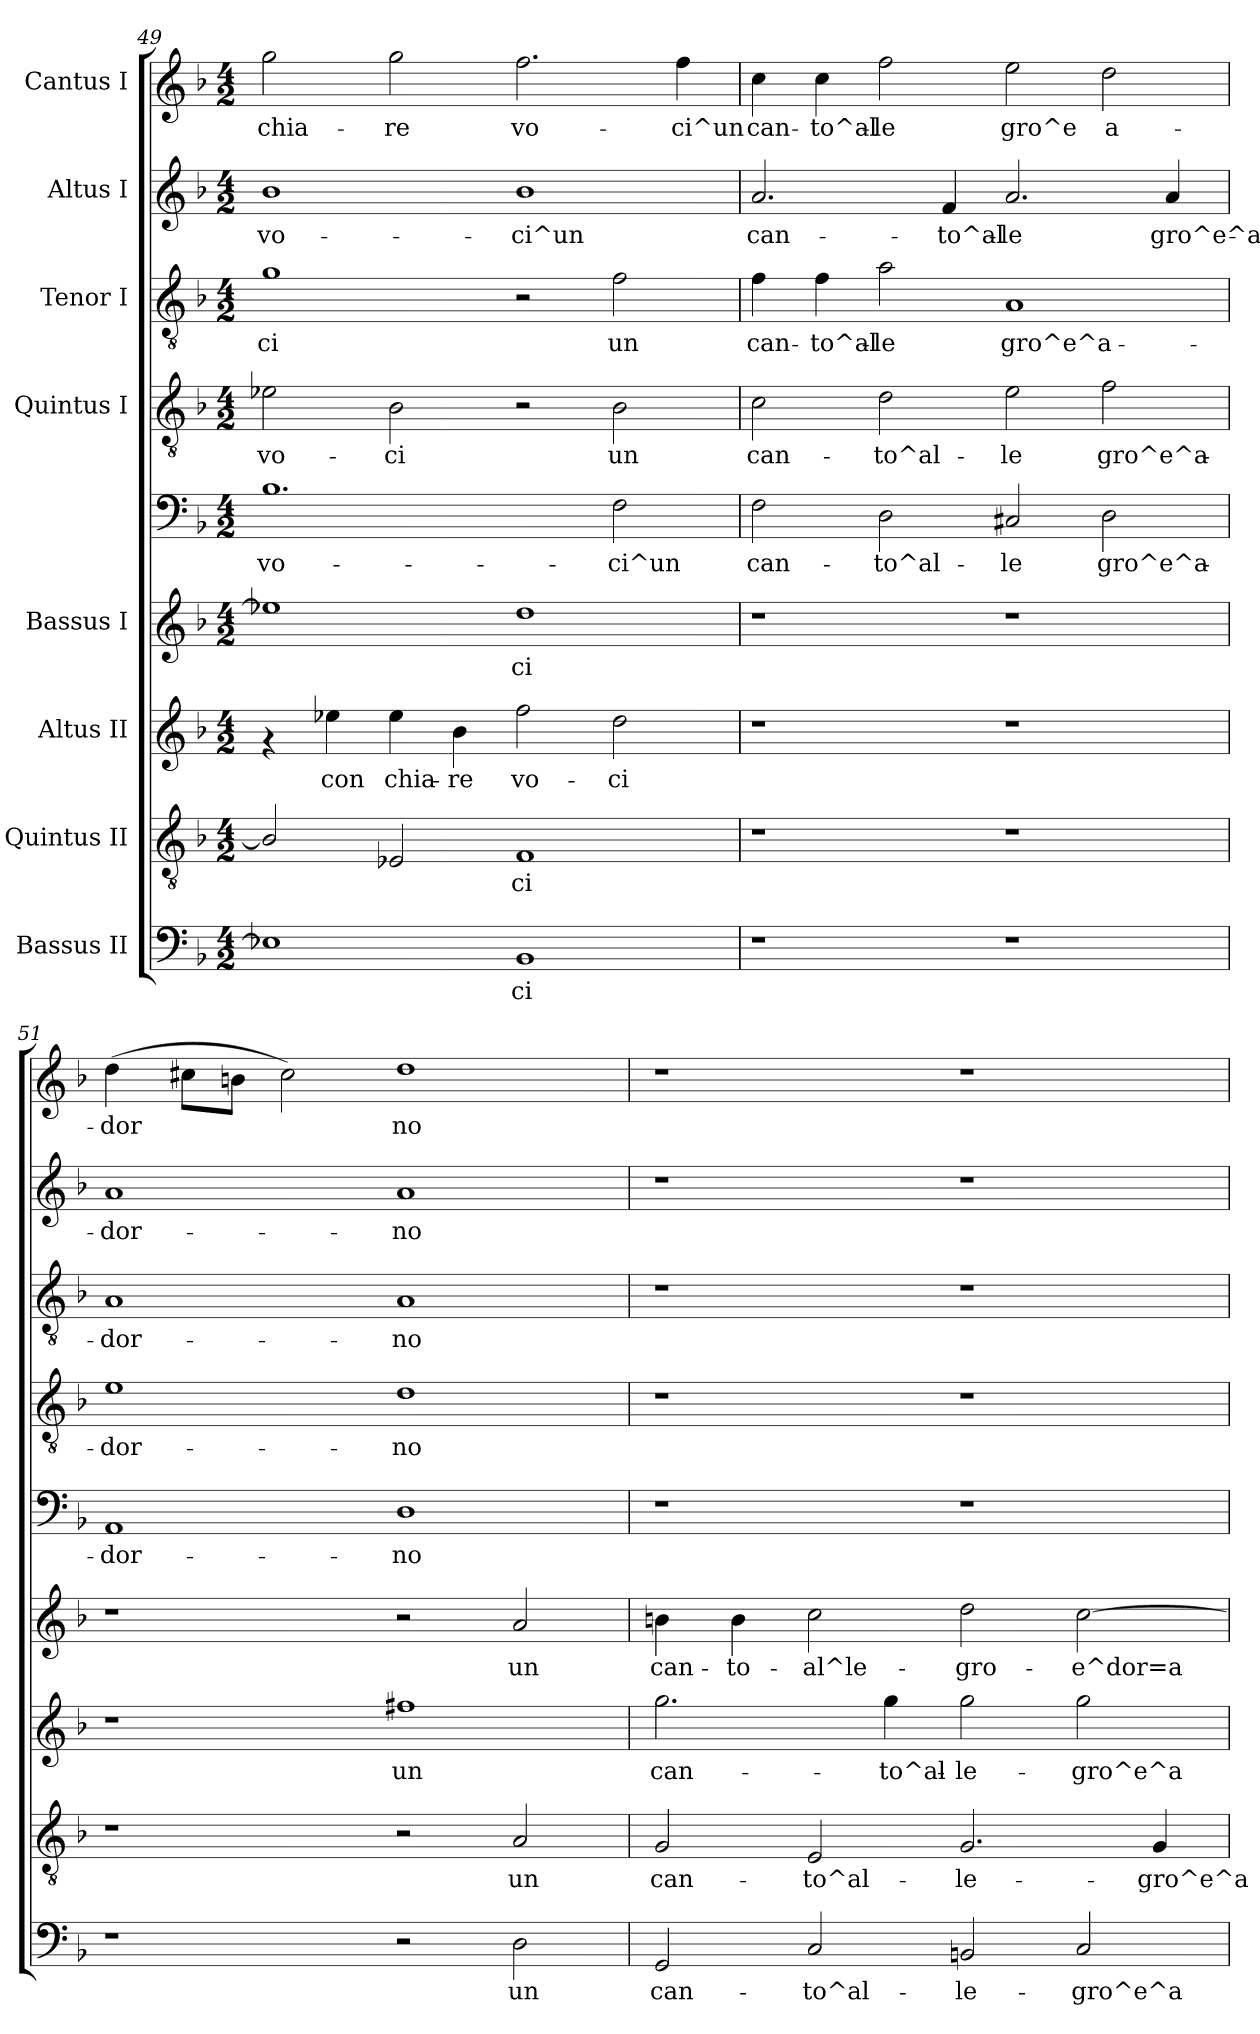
**kern	**text	**kern	**text	**kern	**text	**kern	**text	**kern	**text	**kern	**text	**kern	**text	**kern	**text	**kern	**text
*part8	*part8	*part7	*part7	*part6	*part6	*part5	*part5	*part5	*part5	*part4	*part4	*part3	*part3	*part2	*part2	*part1	*part1
*staff9	*staff9	*staff8	*staff8	*staff7	*staff7	*staff6	*staff6	*staff5	*staff5	*staff4	*staff4	*staff3	*staff3	*staff2	*staff2	*staff1	*staff1
*I"Bassus II	*	*I"Quintus II	*	*I"Altus II	*	*I"Bassus I	*	*	*	*I"Quintus I	*	*I"Tenor I	*	*I"Altus I	*	*I"Cantus I	*
!!LO:PB:g=z
*clefF4	*	*clefGv2	*	*clefG2	*	*clefG2	*	*clefF4	*	*clefGv2	*	*clefGv2	*	*clefG2	*	*clefG2	*
*k[b-]	*	*k[b-]	*	*k[b-]	*	*k[b-]	*	*k[b-]	*	*k[b-]	*	*k[b-]	*	*k[b-]	*	*k[b-]	*
*F:	*	*F:	*	*F:	*	*F:	*	*F:	*	*F:	*	*F:	*	*F:	*	*F:	*
*M4/2	*	*M4/2	*	*M4/2	*	*M4/2	*	*M4/2	*	*M4/2	*	*M4/2	*	*M4/2	*	*M4/2	*
=49	=49	=49	=49	=49	=49	=49	=49	=49	=49	=49	=49	=49	=49	=49	=49	=49	=49
!	!LO:LY:b:cj	!	!LO:LY:b:cj	!	!	!	!LO:LY:b:cj	!	!LO:LY:b:cj	!	!LO:LY:b:cj	!	!LO:LY:b:cj	!	!LO:LY:b:cj	!	!LO:LY:b:cj
1E-X]	-	2B-/]	-	4rf	.	1ee-X]	.	1.B-	-vo-	2e-X\	vo-	1g	-ci	1b-	vo-	2gg\	chia-
!	!	!	!	!	!LO:LY:b:cj	!	!	!	!	!	!	!	!	!	!	!	!
.	.	.	.	4ee-X\	con	.	.	.	.	.	.	.	.	.	.	.	.
!	!	!	!LO:LY:b:cj	!	!LO:LY:b:cj	!	!	!	!	!	!LO:LY:b:cj	!	!	!	!	!	!LO:LY:b:cj
.	.	2E-X/	.	4ee-\	chia-	.	.	.	.	2B-\	-ci	.	.	.	.	2gg\	-re
!	!	!	!	!	!LO:LY:b:cj	!	!	!	!	!	!	!	!	!	!	!	!
.	.	.	.	4b-\	-re	.	.	.	.	.	.	.	.	.	.	.	.
!	!LO:LY:b:cj	!	!LO:LY:b:cj	!	!LO:LY:b:cj	!	!LO:LY:b:cj	!	!	!	!	!	!	!	!LO:LY:b:cj	!	!LO:LY:b:cj
1BB-	ci	1F	ci	2ff\	vo-	1dd	ci	.	.	2r	.	2r	.	1b-	-ci^un	2.ff\	vo-
!	!	!	!	!	!LO:LY:b:cj	!	!	!	!LO:LY:b:cj	!	!LO:LY:b:cj	!	!LO:LY:b:cj	!	!	!	!
.	.	.	.	2dd\	-ci	.	.	2F\	-ci^un	2B-\	un	2f\	un	.	.	.	.
!	!	!	!	!	!	!	!	!	!	!	!	!	!	!	!	!	!LO:LY:b:cj
.	.	.	.	.	.	.	.	.	.	.	.	.	.	.	.	4ff\	-ci^un
=50	=50	=50	=50	=50	=50	=50	=50	=50	=50	=50	=50	=50	=50	=50	=50	=50	=50
!	!	!	!	!	!	!	!	!	!LO:LY:b:cj	!	!LO:LY:b:cj	!	!LO:LY:b:cj	!	!LO:LY:b:cj	!	!LO:LY:b:cj
1r	.	1r	.	1r	.	1r	.	2F\	can-	2c\	can-	4f\	can-	2.a/	can-	4cc\	can-
!	!	!	!	!	!	!	!	!	!	!	!	!	!LO:LY:b:cj	!	!	!	!LO:LY:b:cj
.	.	.	.	.	.	.	.	.	.	.	.	4f\	-to^al-	.	.	4cc\	-to^al-
!	!	!	!	!	!	!	!	!	!LO:LY:b:cj	!	!LO:LY:b:cj	!	!LO:LY:b:cj	!	!	!	!LO:LY:b:cj
.	.	.	.	.	.	.	.	2D\	-to^al-	2d\	-to^al-	2a\	-le	.	.	2ff\	-le
!	!	!	!	!	!	!	!	!	!	!	!	!	!	!	!LO:LY:b:cj	!	!
.	.	.	.	.	.	.	.	.	.	.	.	.	.	4f/	-to^al-	.	.
!	!	!	!	!	!	!	!	!	!LO:LY:b:cj	!	!LO:LY:b:cj	!	!LO:LY:b:cj	!	!LO:LY:b:cj	!	!LO:LY:b:cj
1r	.	1r	.	1r	.	1r	.	2C#X/	-le	2e\	-le	1A	gro^e^a-	2.a/	-le	2ee\	gro^e
!	!	!	!	!	!	!	!	!	!LO:LY:b:cj	!	!LO:LY:b:cj	!	!	!	!	!	!LO:LY:b:cj
.	.	.	.	.	.	.	.	2D\	gro^e^a-	2f\	gro^e^a-	.	.	.	.	2dd\	a-
!	!	!	!	!	!	!	!	!	!	!	!	!	!	!	!LO:LY:b:cj	!	!
.	.	.	.	.	.	.	.	.	.	.	.	.	.	4a/	gro^e^a-	.	.
=51	=51	=51	=51	=51	=51	=51	=51	=51	=51	=51	=51	=51	=51	=51	=51	=51	=51
!	!	!	!	!	!	!	!	!	!LO:LY:b:cj	!	!LO:LY:b:cj	!	!LO:LY:b:cj	!	!LO:LY:b:cj	!	!LO:LY:b:cj
1r	.	1r	.	1r	.	1r	.	1AA	-dor-	1e	-dor-	1A	-dor-	1a	-dor-	(>4dd\	-dor-
!	!	!	!	!	!	!	!	!	!	!	!	!	!	!	!	!	!LO:LY:b:cj
.	.	.	.	.	.	.	.	.	.	.	.	.	.	.	.	8cc#X\L	-
!	!	!	!	!	!	!	!	!	!	!	!	!	!	!	!	!	!LO:LY:b:cj
.	.	.	.	.	.	.	.	.	.	.	.	.	.	.	.	8bn\J	.
!	!	!	!	!	!	!	!	!	!	!	!	!	!	!	!	!	!LO:LY:b:cj
.	.	.	.	.	.	.	.	.	.	.	.	.	.	.	.	2cc#\)	.
!	!	!	!	!	!LO:LY:b:cj	!	!	!	!LO:LY:b:cj	!	!LO:LY:b:cj	!	!LO:LY:b:cj	!	!LO:LY:b:cj	!	!LO:LY:b:cj
2r	.	2r	.	1ff#X	un	2r	.	1D	-no	1d	-no	1A	-no	1a	-no	1dd	no
!	!LO:LY:b:cj	!	!LO:LY:b:cj	!	!	!	!LO:LY:b:cj	!	!	!	!	!	!	!	!	!	!
2D\	un	2A/	un	.	.	2a/	un	.	.	.	.	.	.	.	.	.	.
!!LO:LB:g=z
=52	=52	=52	=52	=52	=52	=52	=52	=52	=52	=52	=52	=52	=52	=52	=52	=52	=52
!	!LO:LY:b:cj	!	!LO:LY:b:cj	!	!LO:LY:b:cj	!	!LO:LY:b:cj	!	!	!	!	!	!	!	!	!	!
2GG/	can-	2G/	can-	2.gg\	can-	4bn\	can-	1r	.	1r	.	1r	.	1r	.	1r	.
!	!	!	!	!	!	!	!LO:LY:b:cj	!	!	!	!	!	!	!	!	!	!
.	.	.	.	.	.	4b\	-to-	.	.	.	.	.	.	.	.	.	.
!	!LO:LY:b:cj	!	!LO:LY:b:cj	!	!	!	!LO:LY:b:cj	!	!	!	!	!	!	!	!	!	!
2C/	-to^al-	2E/	-to^al-	.	.	2cc\	-al^le-	.	.	.	.	.	.	.	.	.	.
!	!	!	!	!	!LO:LY:b:cj	!	!	!	!	!	!	!	!	!	!	!	!
.	.	.	.	4gg\	-to^al-	.	.	.	.	.	.	.	.	.	.	.	.
!	!LO:LY:b:cj	!	!LO:LY:b:cj	!	!LO:LY:b:cj	!	!LO:LY:b:cj	!	!	!	!	!	!	!	!	!	!
2BBn/	-le-	2.G/	-le-	2gg\	-le-	2dd\	-gro-	1r	.	1r	.	1r	.	1r	.	1r	.
!	!LO:LY:b:cj	!	!	!	!LO:LY:b:cj	!	!LO:LY:b:cj	!	!	!	!	!	!	!	!	!	!
2C/	-gro^e^a-	.	.	2gg\	-gro^e^a-	[>2cc\	-e^dor=a	.	.	.	.	.	.	.	.	.	.
!	!	!	!LO:LY:b:cj	!	!	!	!	!	!	!	!	!	!	!	!	!	!
.	.	4G/	-gro^e^a-	.	.	.	.	.	.	.	.	.	.	.	.	.	.
=	=	=	=	=	=	=	=	=	=	=	=	=	=	=	=	=	=
*-	*-	*-	*-	*-	*-	*-	*-	*-	*-	*-	*-	*-	*-	*-	*-	*-	*-
